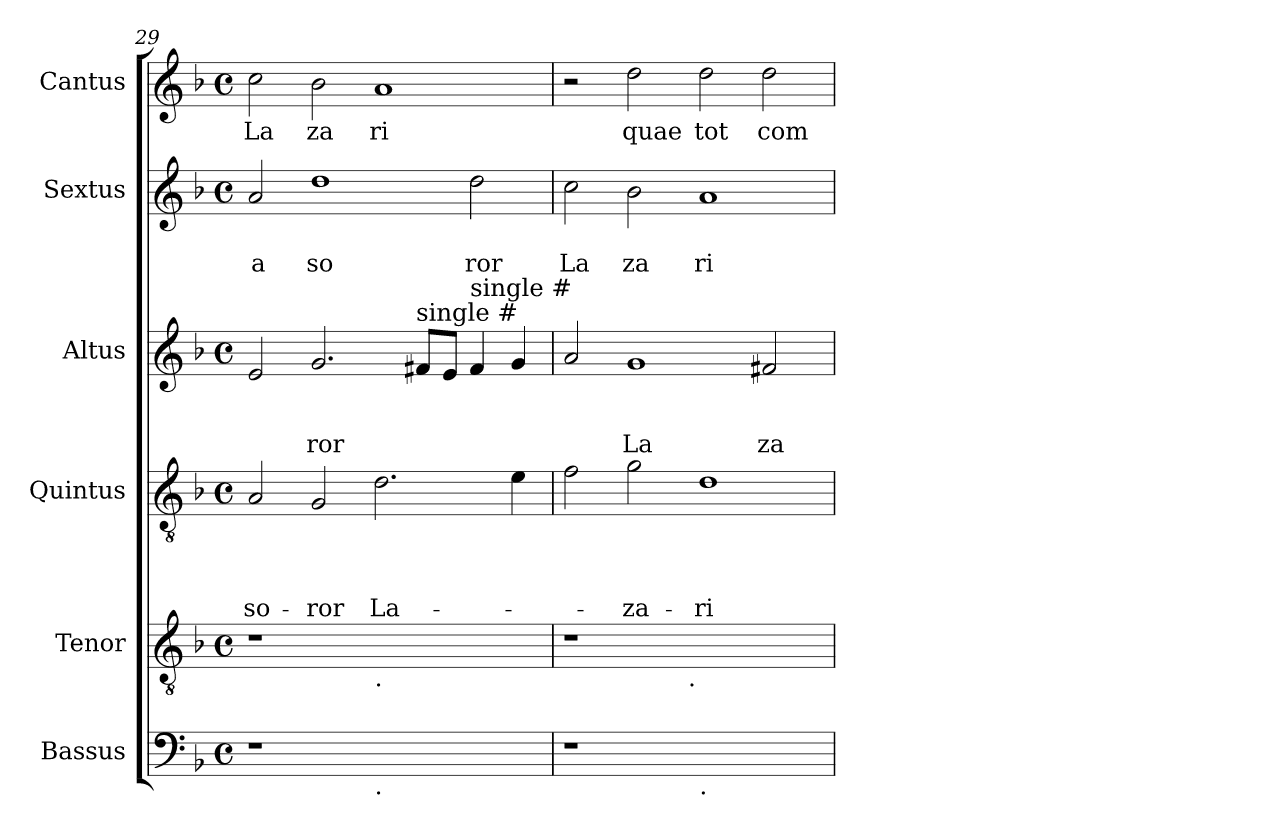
**kern	**kern	**kern	**text	**text	**text	**text	**kern	**text	**text	**text	**kern	**text	**text	**kern	**text
*part6	*part5	*part4	*part4	*part4	*part4	*part4	*part3	*part3	*part3	*part3	*part2	*part2	*part2	*part1	*part1
*staff6	*staff5	*staff4	*staff4	*staff4	*staff4	*staff4	*staff3	*staff3	*staff3	*staff3	*staff2	*staff2	*staff2	*staff1	*staff1
*I"Bassus	*I"Tenor	*I"Quintus	*	*	*	*	*I"Altus	*	*	*	*I"Sextus	*	*	*I"Cantus	*
*I'Bassus	*I'Tenor	*I'Quintus	*	*	*	*	*I'Altus	*	*	*	*I'Sextus	*	*	*I'Cantus	*
*clefF4	*clefGv2	*clefGv2	*	*	*	*	*clefG2	*	*	*	*clefG2	*	*	*clefG2	*
*k[b-]	*k[b-]	*k[b-]	*	*	*	*	*k[b-]	*	*	*	*k[b-]	*	*	*k[b-]	*
*F:	*F:	*F:	*	*	*	*	*F:	*	*	*	*F:	*	*	*F:	*
*M4/4	*M4/4	*M4/4	*	*	*	*	*M4/4	*	*	*	*M4/4	*	*	*M4/4	*
*met(c)	*met(c)	*met(c)	*	*	*	*	*met(c)	*	*	*	*met(c)	*	*	*met(c)	*
=29	=29	=29	=29	=29	=29	=29	=29	=29	=29	=29	=29	=29	=29	=29	=29
!	!	!	!	!	!	!LO:LY:b	!	!	!	!	!	!	!LO:LY:b	!	!LO:LY:b
1r	1r	2A/	.	.	.	so-	2e/	.	.	.	2a/	.	a	2cc\	La
!	!	!	!	!	!	!LO:LY:b	!	!	!	!LO:LY:b	!	!	!LO:LY:b	!	!LO:LY:b
.	.	2G/	.	.	.	-ror	2.g/	.	.	ror	1dd	.	so	2b-\	za
!	!LO:TX:b:t=.	!	!	!	!	!	!	!	!	!	!	!	!	!	!
!LO:TX:b:t=.	!	!	!	!	!	!	!	!	!	!	!	!	!	!	!
!	!	!	!	!	!	!LO:LY:b	!	!	!	!	!	!	!	!	!LO:LY:b
1ryy	1ryy	2.d\	.	.	.	La-	.	.	.	.	.	.	.	1a	ri
!	!	!	!	!	!	!	!LO:TX:a:t=single #	!	!	!	!	!	!	!	!
.	.	.	.	.	.	.	8f#/L	.	.	.	.	.	.	.	.
.	.	.	.	.	.	.	8e/J	.	.	.	.	.	.	.	.
!	!	!	!	!	!	!	!LO:TX:a:t=single #	!	!	!	!	!	!	!	!
!	!	!	!	!	!	!	!	!	!	!	!	!	!LO:LY:b	!	!
.	.	.	.	.	.	.	4f#/	.	.	.	2dd\	.	ror	.	.
.	.	4e\	.	.	.	.	4g/	.	.	.	.	.	.	.	.
=30!	=30!	=30!	=30!	=30!	=30!	=30!	=30!	=30!	=30!	=30!	=30!	=30!	=30!	=30!	=30!
!	!	!	!	!	!	!	!	!	!	!	!	!	!LO:LY:b	!	!
*	*^	*	*	*	*	*	*	*	*	*	*	*	*	*	*
1r	1r	2ryy	2f\	.	.	.	.	2a/	.	.	.	2cc\	.	La	2r	.
!	!	!	!	!	!	!	!LO:LY:b	!	!	!	!LO:LY:b	!	!	!LO:LY:b	!	!LO:LY:b
.	.	4...ryy	2g\	.	.	.	-za-	1g	.	.	La	2b-\	.	za	2dd\	quae
!	!	!LO:TX:b:t=.	!	!	!	!	!	!	!	!	!	!	!	!	!	!
.	.	1ryy	.	.	.	.	.	.	.	.	.	.	.	.	.	.
!LO:TX:b:t=.	!	!	!	!	!	!	!	!	!	!	!	!	!	!	!	!
!	!	!	!	!	!	!	!LO:LY:b	!	!	!	!	!	!	!LO:LY:b	!	!LO:LY:b
1ryy	1ryy	.	1d	.	.	.	-ri	.	.	.	.	1a	.	ri	2dd\	tot
!	!	!	!	!	!	!	!	!	!	!	!LO:LY:b	!	!	!	!	!LO:LY:b
.	.	.	.	.	.	.	.	2f#X/	.	.	za	.	.	.	2dd\	com
.	.	32ryy	.	.	.	.	.	.	.	.	.	.	.	.	.	.
*	*v	*v	*	*	*	*	*	*	*	*	*	*	*	*	*	*
=!	=!	=!	=!	=!	=!	=!	=!	=!	=!	=!	=!	=!	=!	=!	=!
*-	*-	*-	*-	*-	*-	*-	*-	*-	*-	*-	*-	*-	*-	*-	*-
